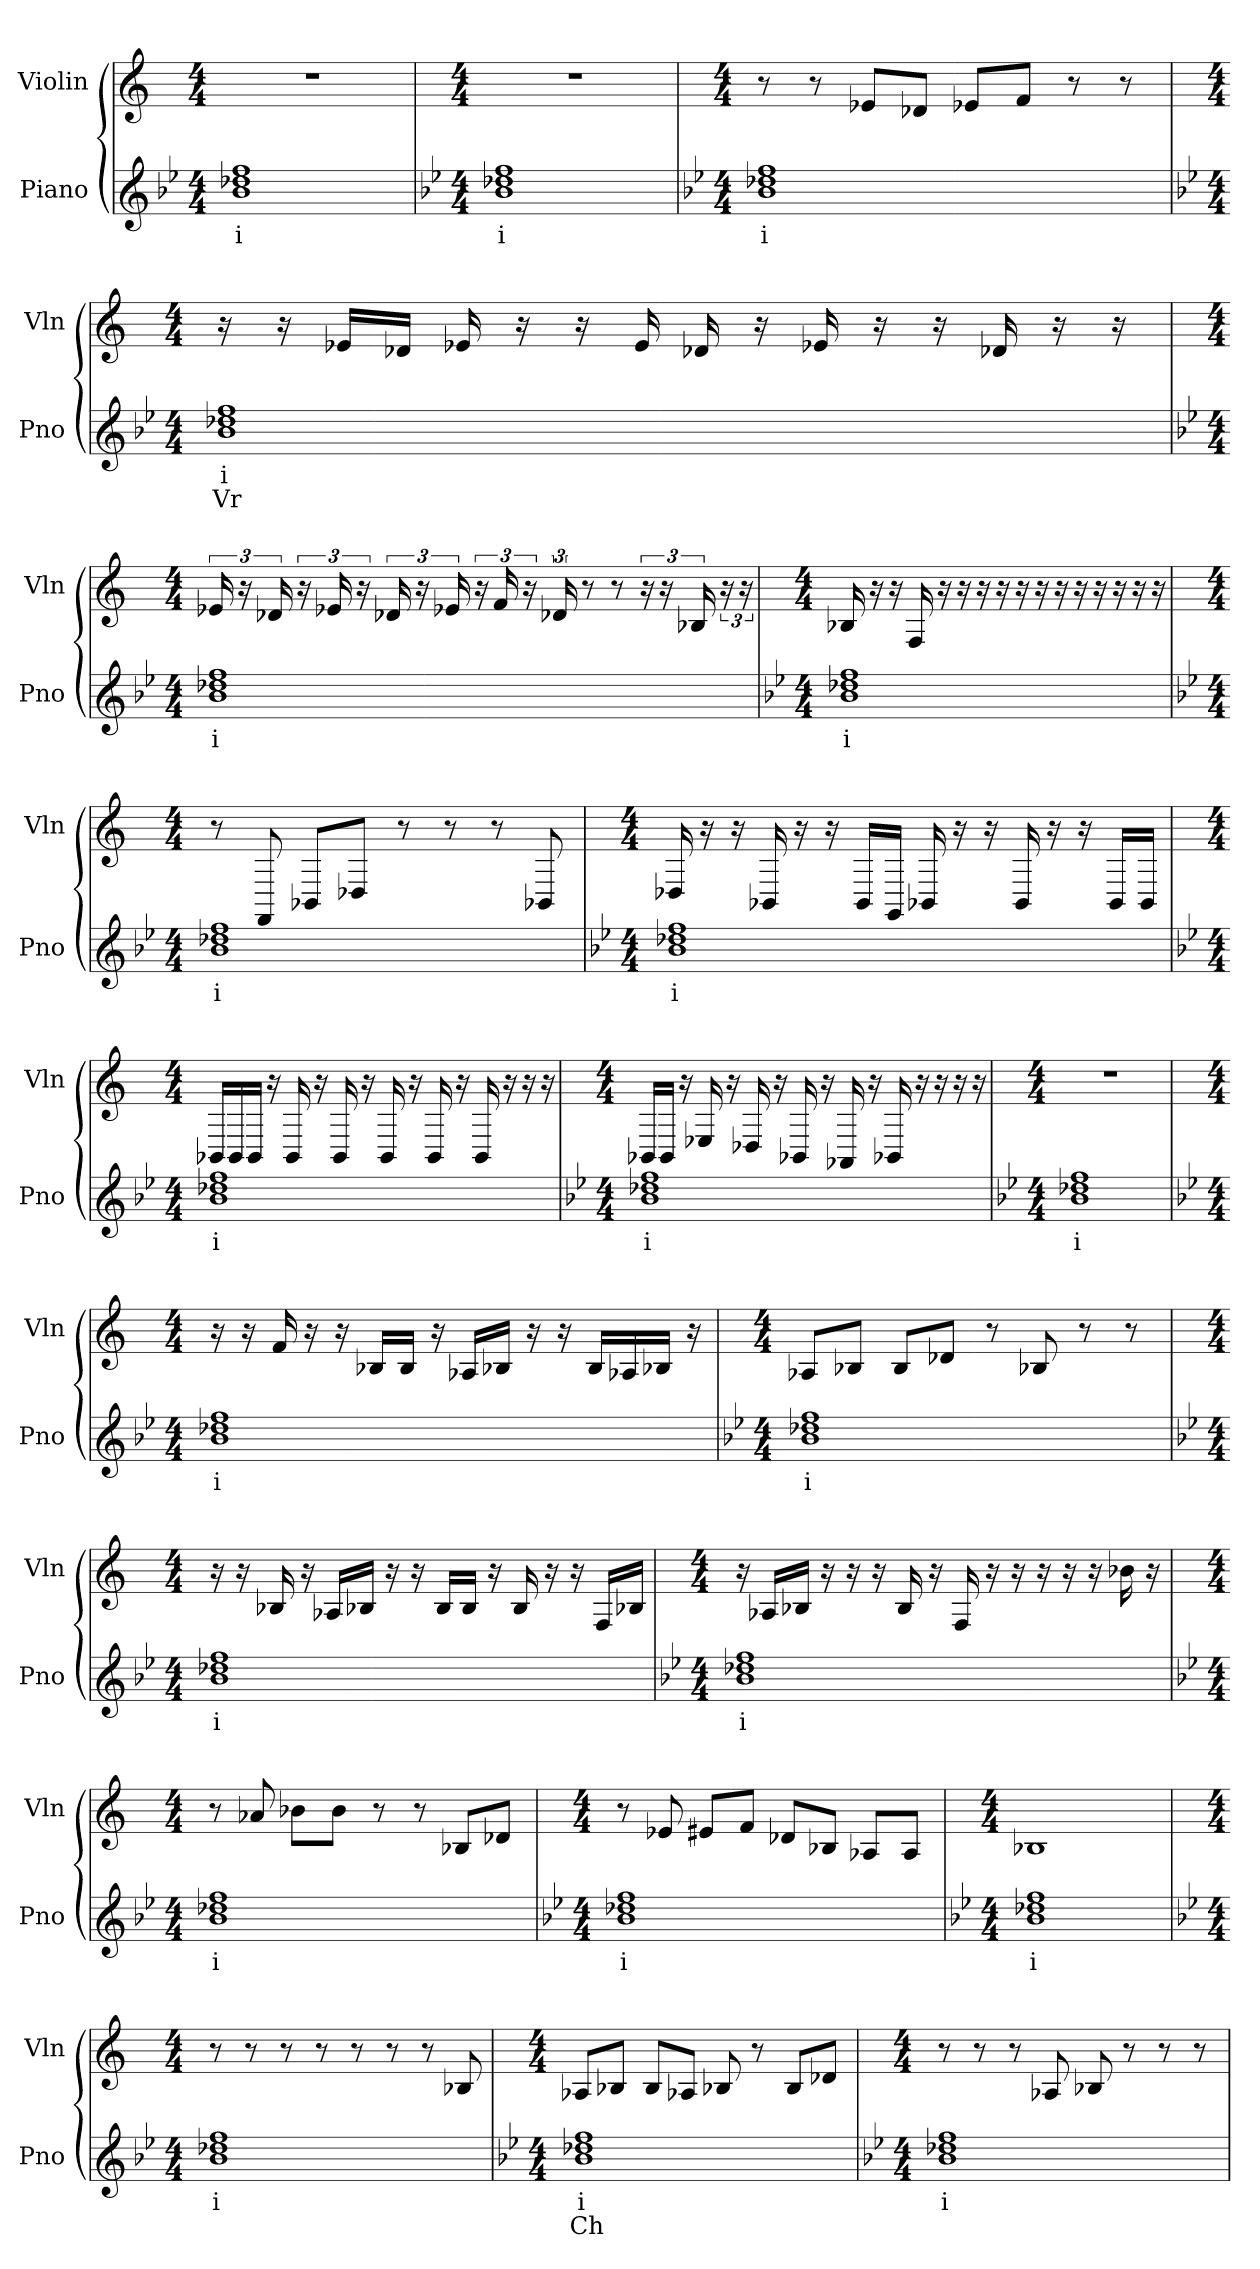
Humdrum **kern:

**kern	**text	**text	**kern
*part2	*part2	*part2	*part1
*staff2	*staff2	*staff2	*staff1
*I"Piano	*	*	*I"Violin
*I'Pno	*	*	*I'Vln
*k[b-e-]	*	*	*
*B-:	*	*	*
*M4/4	*	*	*M4/4
=	=	=	=
1b- 1dd-X 1ff	i	.	1r
=	=	=	=
*k[b-e-]	*	*	*
*B-:	*	*	*
*M4/4	*	*	*M4/4
1b- 1dd-X 1ff	i	.	1r
=	=	=	=
*k[b-e-]	*	*	*
*B-:	*	*	*
*M4/4	*	*	*M4/4
1b- 1dd-X 1ff	i	.	8r
.	.	.	8r
.	.	.	8e-XL
.	.	.	8d-XJ
.	.	.	8e-XL
.	.	.	8fJ
.	.	.	8r
.	.	.	8r
=	=	=	=
*k[b-e-]	*	*	*
*B-:	*	*	*
*M4/4	*	*	*M4/4
1b- 1dd-X 1ff	i	Vr	16r
.	.	.	16r
.	.	.	16e-XLL
.	.	.	16d-XJJ
.	.	.	16e-X
.	.	.	16r
.	.	.	16r
.	.	.	16e-
.	.	.	16d-X
.	.	.	16r
.	.	.	16e-X
.	.	.	16r
.	.	.	16r
.	.	.	16d-X
.	.	.	16r
.	.	.	16r
=	=	=	=
*k[b-e-]	*	*	*
*B-:	*	*	*
*M4/4	*	*	*M4/4
1b- 1dd-X 1ff	i	.	24e-X
.	.	.	24r
.	.	.	24d-X
.	.	.	24r
.	.	.	24e-X
.	.	.	24r
.	.	.	24d-X
.	.	.	24r
.	.	.	24e-X
.	.	.	24r
.	.	.	24f
.	.	.	24r
.	.	.	24d-X
.	.	.	8r
.	.	.	8r
.	.	.	24r
.	.	.	24r
.	.	.	24B-X
.	.	.	24r
.	.	.	24r
=	=	=	=
*k[b-e-]	*	*	*
*B-:	*	*	*
*M4/4	*	*	*M4/4
1b- 1dd-X 1ff	i	.	16B-X
.	.	.	16r
.	.	.	16r
.	.	.	16F
.	.	.	16r
.	.	.	16r
.	.	.	16r
.	.	.	16r
.	.	.	16r
.	.	.	16r
.	.	.	16r
.	.	.	16r
.	.	.	16r
.	.	.	16r
.	.	.	16r
.	.	.	16r
=	=	=	=
*k[b-e-]	*	*	*
*B-:	*	*	*
*M4/4	*	*	*M4/4
1b- 1dd-X 1ff	i	.	8r
.	.	.	8FF
.	.	.	8BB-XL
.	.	.	8D-XJ
.	.	.	8r
.	.	.	8r
.	.	.	8r
.	.	.	8BB-X
=	=	=	=
*k[b-e-]	*	*	*
*B-:	*	*	*
*M4/4	*	*	*M4/4
1b- 1dd-X 1ff	i	.	16D-X
.	.	.	16r
.	.	.	16r
.	.	.	16BB-X
.	.	.	16r
.	.	.	16r
.	.	.	16BB-LL
.	.	.	16GGJJ
.	.	.	16BB-X
.	.	.	16r
.	.	.	16r
.	.	.	16BB-
.	.	.	16r
.	.	.	16r
.	.	.	16BB-LL
.	.	.	16BB-JJ
=	=	=	=
*k[b-e-]	*	*	*
*B-:	*	*	*
*M4/4	*	*	*M4/4
1b- 1dd-X 1ff	i	.	16BB-XLL
.	.	.	16BB-
.	.	.	16BB-JJ
.	.	.	16r
.	.	.	16BB-
.	.	.	16r
.	.	.	16BB-
.	.	.	16r
.	.	.	16BB-
.	.	.	16r
.	.	.	16BB-
.	.	.	16r
.	.	.	16BB-
.	.	.	16r
.	.	.	16r
.	.	.	16r
=	=	=	=
*k[b-e-]	*	*	*
*B-:	*	*	*
*M4/4	*	*	*M4/4
1b- 1dd-X 1ff	i	.	16BB-XLL
.	.	.	16BB-JJ
.	.	.	16r
.	.	.	16E-X
.	.	.	16r
.	.	.	16D-X
.	.	.	16r
.	.	.	16BB-X
.	.	.	16r
.	.	.	16AA-X
.	.	.	16r
.	.	.	16BB-X
.	.	.	16r
.	.	.	16r
.	.	.	16r
.	.	.	16r
=	=	=	=
*k[b-e-]	*	*	*
*B-:	*	*	*
*M4/4	*	*	*M4/4
1b- 1dd-X 1ff	i	.	1r
=	=	=	=
*k[b-e-]	*	*	*
*B-:	*	*	*
*M4/4	*	*	*M4/4
1b- 1dd-X 1ff	i	.	16r
.	.	.	16r
.	.	.	16f
.	.	.	16r
.	.	.	16r
.	.	.	16B-XLL
.	.	.	16B-JJ
.	.	.	16r
.	.	.	16A-XLL
.	.	.	16B-XJJ
.	.	.	16r
.	.	.	16r
.	.	.	16B-LL
.	.	.	16A-X
.	.	.	16B-XJJ
.	.	.	16r
=	=	=	=
*k[b-e-]	*	*	*
*B-:	*	*	*
*M4/4	*	*	*M4/4
1b- 1dd-X 1ff	i	.	8A-XL
.	.	.	8B-XJ
.	.	.	8B-L
.	.	.	8d-XJ
.	.	.	8r
.	.	.	8B-X
.	.	.	8r
.	.	.	8r
=	=	=	=
*k[b-e-]	*	*	*
*B-:	*	*	*
*M4/4	*	*	*M4/4
1b- 1dd-X 1ff	i	.	16r
.	.	.	16r
.	.	.	16B-X
.	.	.	16r
.	.	.	16A-XLL
.	.	.	16B-XJJ
.	.	.	16r
.	.	.	16r
.	.	.	16B-LL
.	.	.	16B-JJ
.	.	.	16r
.	.	.	16B-
.	.	.	16r
.	.	.	16r
.	.	.	16FLL
.	.	.	16B-XJJ
=	=	=	=
*k[b-e-]	*	*	*
*B-:	*	*	*
*M4/4	*	*	*M4/4
1b- 1dd-X 1ff	i	.	16r
.	.	.	16A-XLL
.	.	.	16B-XJJ
.	.	.	16r
.	.	.	16r
.	.	.	16r
.	.	.	16B-
.	.	.	16r
.	.	.	16F
.	.	.	16r
.	.	.	16r
.	.	.	16r
.	.	.	16r
.	.	.	16r
.	.	.	16b-X
.	.	.	16r
=	=	=	=
*k[b-e-]	*	*	*
*B-:	*	*	*
*M4/4	*	*	*M4/4
1b- 1dd-X 1ff	i	.	8r
.	.	.	8a-X
.	.	.	8b-XL
.	.	.	8b-J
.	.	.	8r
.	.	.	8r
.	.	.	8B-XL
.	.	.	8d-XJ
=	=	=	=
*k[b-e-]	*	*	*
*B-:	*	*	*
*M4/4	*	*	*M4/4
1b- 1dd-X 1ff	i	.	8r
.	.	.	8e-X
.	.	.	8e#XL
.	.	.	8fJ
.	.	.	8d-XL
.	.	.	8B-XJ
.	.	.	8A-XL
.	.	.	8A-J
=	=	=	=
*k[b-e-]	*	*	*
*B-:	*	*	*
*M4/4	*	*	*M4/4
1b- 1dd-X 1ff	i	.	1B-X
=	=	=	=
*k[b-e-]	*	*	*
*B-:	*	*	*
*M4/4	*	*	*M4/4
1b- 1dd-X 1ff	i	.	8r
.	.	.	8r
.	.	.	8r
.	.	.	8r
.	.	.	8r
.	.	.	8r
.	.	.	8r
.	.	.	8B-X
=	=	=	=
*k[b-e-]	*	*	*
*B-:	*	*	*
*M4/4	*	*	*M4/4
1b- 1dd-X 1ff	i	Ch	8A-XL
.	.	.	8B-XJ
.	.	.	8B-L
.	.	.	8A-XJ
.	.	.	8B-X
.	.	.	8r
.	.	.	8B-L
.	.	.	8d-XJ
=	=	=	=
*k[b-e-]	*	*	*
*B-:	*	*	*
*M4/4	*	*	*M4/4
1b- 1dd-X 1ff	i	.	8r
.	.	.	8r
.	.	.	8r
.	.	.	8A-X
.	.	.	8B-X
.	.	.	8r
.	.	.	8r
.	.	.	8r
=	=	=	=
*-	*-	*-	*-
